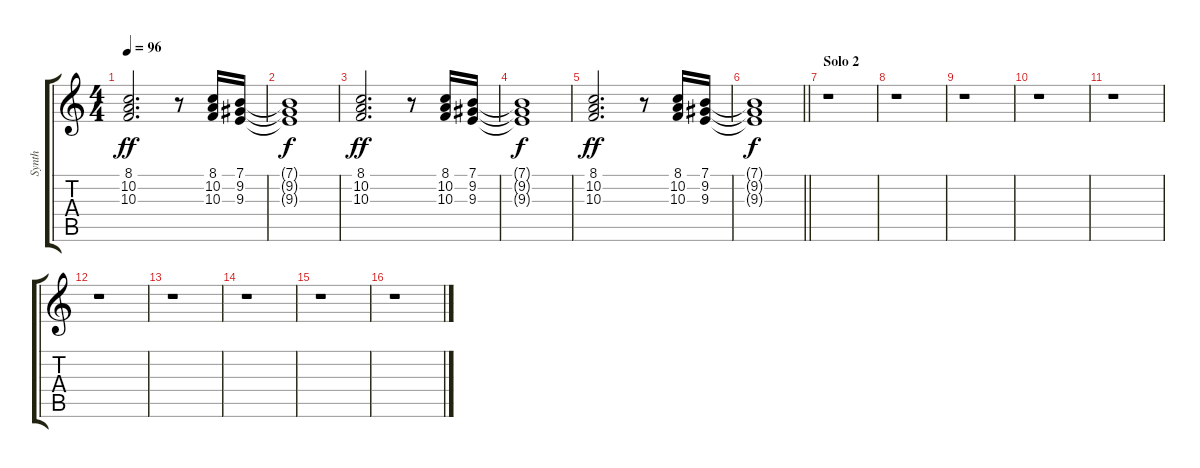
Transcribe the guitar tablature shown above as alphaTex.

\track ("Synth" "Synth") {instrument lead1square}
\staff {score tabs}
\tuning (E4 B3 G3 D3 A2 E2) {hide}
\ts (4 4)
\tempo 96
\clef g2
\ks c
(8.1 10.2 10.3).2{d dy ff} r.8 (8.1 10.2 10.3).16 (7.1 9.2 9.3).16 |
(7.1{t} 9.2{t} 9.3{t}).1{dy f} |
(8.1 10.2 10.3).2{d dy ff} r.8 (8.1 10.2 10.3).16 (7.1 9.2 9.3).16 |
(7.1{t} 9.2{t} 9.3{t}).1{dy f} |
(8.1 10.2 10.3).2{d dy ff} r.8 (8.1 10.2 10.3).16 (7.1 9.2 9.3).16 |
\barLineRight lightlight
(7.1{t} 9.2{t} 9.3{t}).1{dy f} |
\section ("" "Solo 2")
r.1 |
r.1 |
r.1 |
r.1 |
r.1 |
r.1 |
r.1 |
r.1 |
r.1 |
r.1
